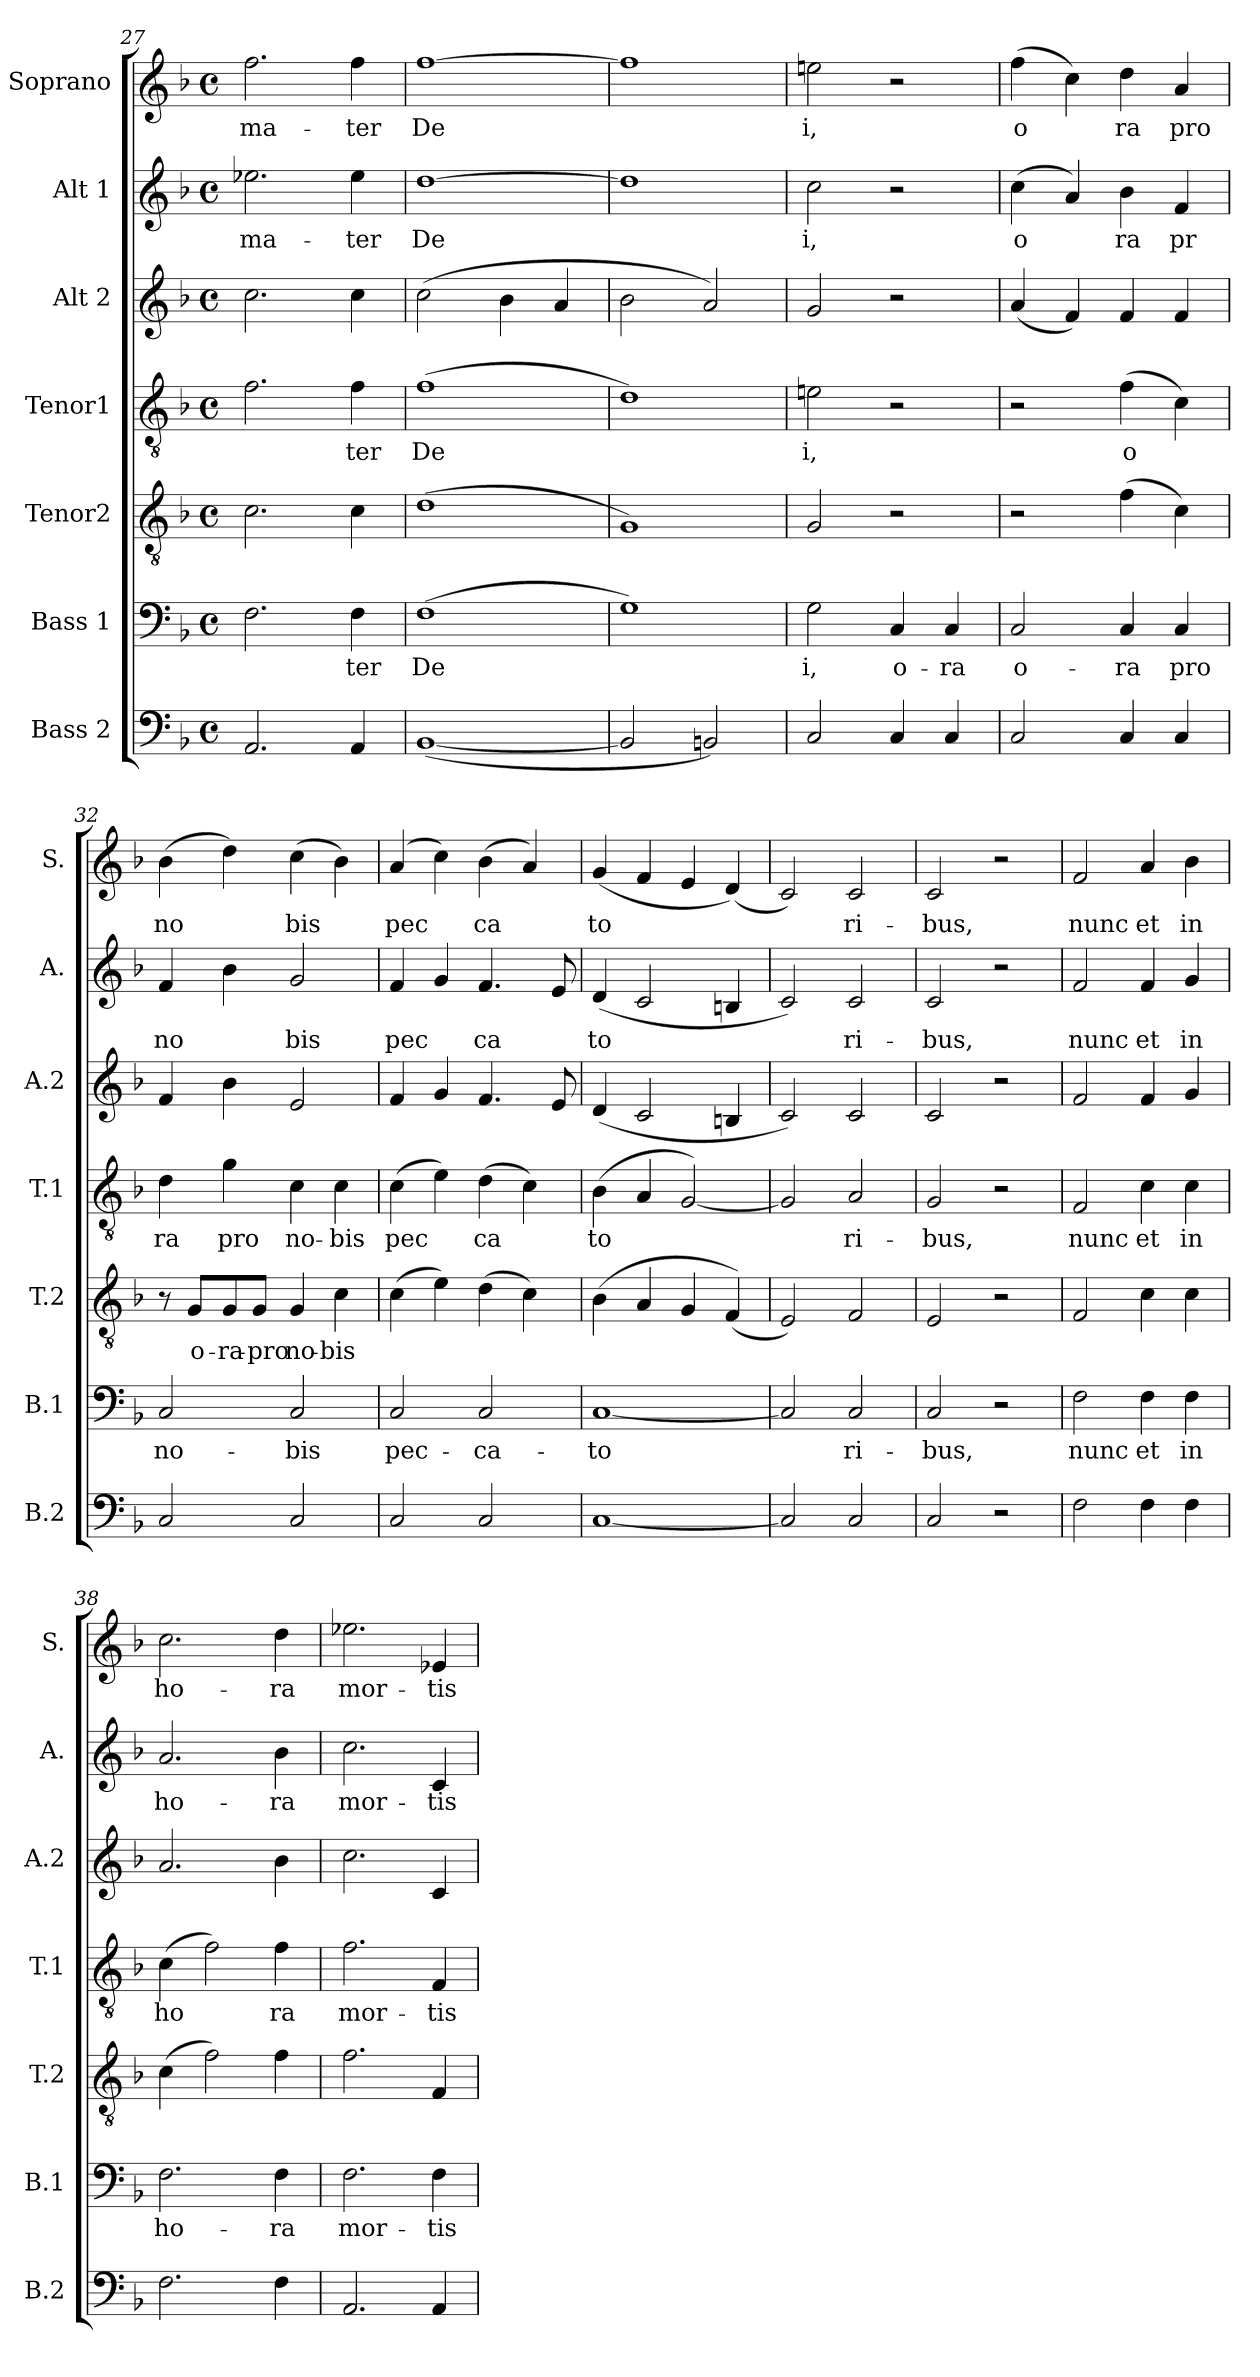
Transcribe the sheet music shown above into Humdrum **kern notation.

**kern	**kern	**text	**kern	**text	**kern	**text	**kern	**kern	**text	**kern	**text
*part7	*part6	*part6	*part5	*part5	*part4	*part4	*part3	*part2	*part2	*part1	*part1
*staff7	*staff6	*staff6	*staff5	*staff5	*staff4	*staff4	*staff3	*staff2	*staff2	*staff1	*staff1
*I"Bass 2	*I"Bass 1	*	*I"Tenor2	*	*I"Tenor1	*	*I"Alt 2	*I"Alt 1	*	*I"Soprano	*
*I'B.2	*I'B.1	*	*I'T.2	*	*I'T.1	*	*I'A.2	*I'A.	*	*I'S.	*
*clefF4	*clefF4	*	*clefGv2	*	*clefGv2	*	*clefG2	*clefG2	*	*clefG2	*
*k[b-]	*k[b-]	*	*k[b-]	*	*k[b-]	*	*k[b-]	*k[b-]	*	*k[b-]	*
*M4/4	*M4/4	*	*M4/4	*	*M4/4	*	*M4/4	*M4/4	*	*M4/4	*
*met(c)	*met(c)	*	*met(c)	*	*met(c)	*	*met(c)	*met(c)	*	*met(c)	*
=27	=27	=27	=27	=27	=27	=27	=27	=27	=27	=27	=27
2.AA/	2.F\	.	2.c\	.	2.f\	.	2.cc\	2.ee-X\	ma-	2.ff\	ma-
4AA/	4F\	ter	4c\	.	4f\	ter	4cc\	4ee-\	-ter	4ff\	-ter
=28	=28	=28	=28	=28	=28	=28	=28	=28	=28	=28	=28
([1BB-	(1F	De	(1d	.	(1f	De	(2cc\	[1dd	De	[1ff	De
.	.	.	.	.	.	.	4b-\	.	.	.	.
.	.	.	.	.	.	.	4a/	.	.	.	.
=29	=29	=29	=29	=29	=29	=29	=29	=29	=29	=29	=29
2BB-/]	1G)	.	1G)	.	1d)	.	2b-\	1dd]	.	1ff]	.
2BBn/)	.	.	.	.	.	.	2a/)	.	.	.	.
=30	=30	=30	=30	=30	=30	=30	=30	=30	=30	=30	=30
2C/	2G\	i,	2G/	.	2en\	i,	2g/	2cc\	i,	2een\	i,
4C/	4C/	o-	2r	.	2r	.	2r	2r	.	2r	.
4C/	4C/	-ra	.	.	.	.	.	.	.	.	.
=31	=31	=31	=31	=31	=31	=31	=31	=31	=31	=31	=31
2C/	2C/	-o-	2r	.	2r	.	(4a/	(4cc\	o	(4ff\	o
.	.	.	.	.	.	.	4f/)	4a/)	.	4cc\)	.
4C/	4C/	-ra	(4f\	.	(4f\	o	4f/	4b-\	ra	4dd\	ra
4C/	4C/	pro	4c\)	.	4c\)	.	4f/	4f/	pr	4a/	pro
!!LO:LB:g=z
=32	=32	=32	=32	=32	=32	=32	=32	=32	=32	=32	=32
2C/	2C/	no-	8r	.	4d\	ra	4f/	4f/	no	(4b-\	-no
.	.	.	8G/L	o-	.	.	.	.	.	.	.
.	.	.	8G/	-ra-	4g\	pro	4b-\	4b-\	.	4dd\)	.
.	.	.	8G/J	-pro	.	.	.	.	.	.	.
2C/	2C/	-bis	4G/	no-	4c\	no-	2e/	2g/	bis	(4cc\	bis
.	.	.	4c\	-bis	4c\	-bis	.	.	.	4b-\)	.
=33	=33	=33	=33	=33	=33	=33	=33	=33	=33	=33	=33
2C/	2C/	pec-	(4c\	.	(4c\	-pec	4f/	4f/	pec	(4a/	pec
.	.	.	4e\)	.	4e\)	.	4g/	4g/	.	4cc\)	.
2C/	2C/	-ca-	(4d\	.	(4d\	ca	4.f/	4.f/	ca	(4b-\	ca
.	.	.	4c\)	.	4c\)	.	.	.	.	4a/)	.
.	.	.	.	.	.	.	8e/	8e/	.	.	.
=34	=34	=34	=34	=34	=34	=34	=34	=34	=34	=34	=34
[1C	[1C	-to	(4B-\	.	(4B-\	to	(4d/	(4d/	to	(4g/	to
.	.	.	4A/	.	4A/	.	2c/	2c/	.	4f/	.
.	.	.	4G/	.	[2G/)	.	.	.	.	4e/	.
.	.	.	(4F/)	.	.	.	4Bn/	4Bn/	.	(4d/)	.
!!LO:PB:g=z
=35	=35	=35	=35	=35	=35	=35	=35	=35	=35	=35	=35
2C/]	2C/]	.	2E/)	.	2G/]	.	2c/)	2c/)	.	2c/)	.
2C/	2C/	ri-	2F/	.	2A/	ri-	2c/	2c/	ri-	2c/	ri-
=36	=36	=36	=36	=36	=36	=36	=36	=36	=36	=36	=36
2C/	2C/	-bus,	2E/	.	2G/	-bus,	2c/	2c/	-bus,	2c/	-bus,
2r	2r	.	2r	.	2r	.	2r	2r	.	2r	.
=37	=37	=37	=37	=37	=37	=37	=37	=37	=37	=37	=37
2F\	2F\	nunc	2F/	.	2F/	nunc	2f/	2f/	nunc	2f/	nunc
4F\	4F\	et	4c\	.	4c\	et	4f/	4f/	et	4a/	et
4F\	4F\	in	4c\	.	4c\	in	4g/	4g/	in	4b-\	in
=38	=38	=38	=38	=38	=38	=38	=38	=38	=38	=38	=38
2.F\	2.F\	ho-	(4c\	.	(4c\	-ho	2.a/	2.a/	ho-	2.cc\	ho-
.	.	.	2f\)	.	2f\)	.	.	.	.	.	.
4F\	4F\	-ra	4f\	.	4f\	ra	4b-\	4b-\	-ra	4dd\	-ra
=39	=39	=39	=39	=39	=39	=39	=39	=39	=39	=39	=39
2.AA/	2.F\	mor-	2.f\	.	2.f\	mor-	2.cc\	2.cc\	mor-	2.ee-X\	mor-
4AA/	4F\	-tis	4F/	.	4F/	-tis	4c/	4c/	-tis	4e-X/	-tis
=	=	=	=	=	=	=	=	=	=	=	=
*-	*-	*-	*-	*-	*-	*-	*-	*-	*-	*-	*-
